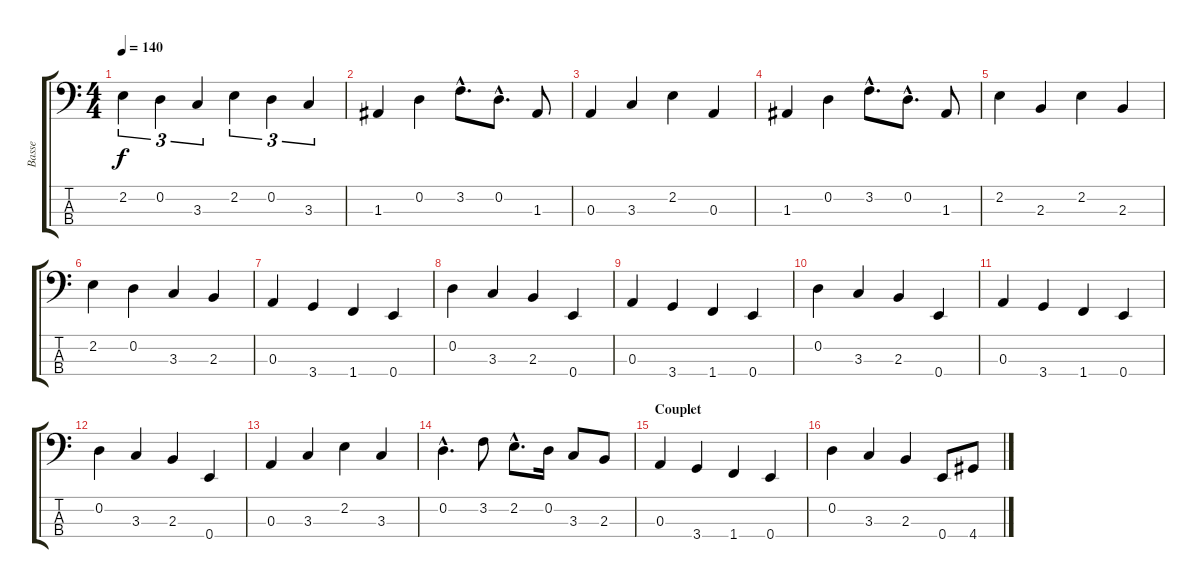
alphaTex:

\track ("Basse" "Basse") {instrument electricbassfinger}
\staff {score tabs}
\tuning (G2 D2 A1 E1) {hide}
\ts (4 4)
\tempo 140
\clef f4
\ks c
2.2.4{tu (3 2) dy f} 0.2.4{tu (3 2)} 3.3.4{tu (3 2)} 2.2.4{tu (3 2)} 0.2.4{tu (3 2)} 3.3.4{tu (3 2)} |
1.3.4 0.2.4 3.2{hac}.8{d} 0.2{hac}.8{d} 1.3.8 |
0.3.4 3.3.4 2.2.4 0.3.4 |
1.3.4 0.2.4 3.2{hac}.8{d} 0.2{hac}.8{d} 1.3.8 |
2.2.4 2.3.4 2.2.4 2.3.4 |
2.2.4 0.2.4 3.3.4 2.3.4 |
\section ("" "")
0.3.4 3.4.4 1.4.4 0.4.4 |
0.2.4 3.3.4 2.3.4 0.4.4 |
0.3.4 3.4.4 1.4.4 0.4.4 |
0.2.4 3.3.4 2.3.4 0.4.4 |
0.3.4 3.4.4 1.4.4 0.4.4 |
0.2.4 3.3.4 2.3.4 0.4.4 |
0.3.4 3.3.4 2.2.4 3.3.4 |
0.2{hac}.4{d} 3.2.8 2.2{hac}.8{d} 0.2.16 3.3.8 2.3.8 |
\section ("" "Couplet")
0.3.4 3.4.4 1.4.4 0.4.4 |
0.2.4 3.3.4 2.3.4 0.4.8 4.4.8
